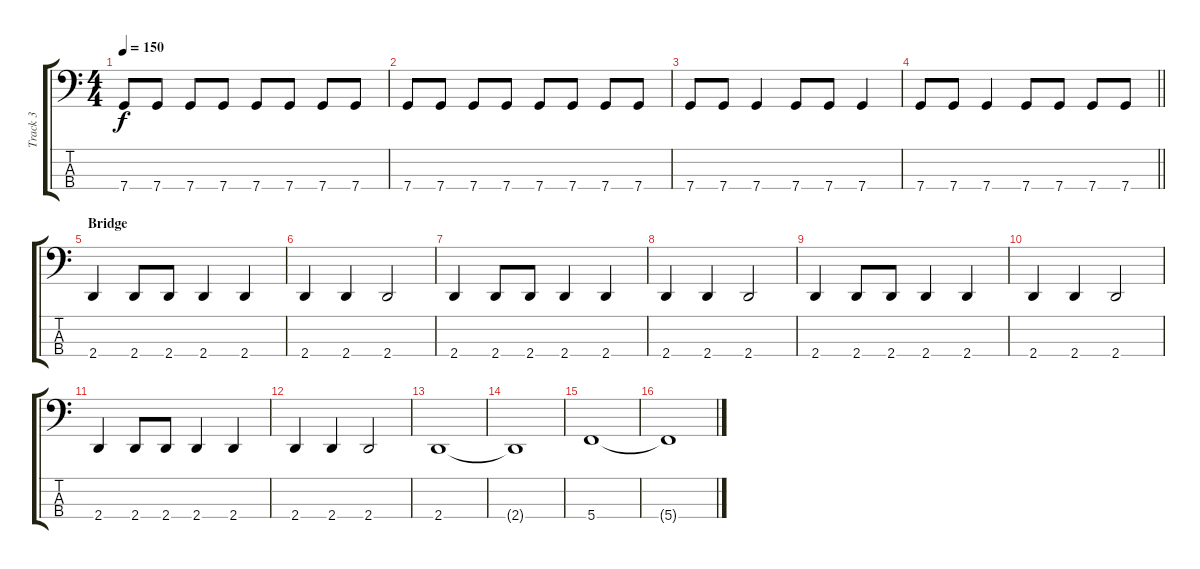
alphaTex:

\track ("Track 3" "Track 3") {instrument electricbassfinger}
\staff {score tabs}
\tuning (F2 C2 G1 C1) {hide}
\ts (4 4)
\tempo 150
\clef f4
\ks c
7.4.8{dy f} 7.4.8 7.4.8 7.4.8 7.4.8 7.4.8 7.4.8 7.4.8 |
7.4.8 7.4.8 7.4.8 7.4.8 7.4.8 7.4.8 7.4.8 7.4.8 |
7.4.8 7.4.8 7.4.4 7.4.8 7.4.8 7.4.4 |
\barLineRight lightlight
7.4.8 7.4.8 7.4.4 7.4.8 7.4.8 7.4.8 7.4.8 |
\section ("" "Bridge")
2.4.4 2.4.8 2.4.8 2.4.4 2.4.4 |
2.4.4 2.4.4 2.4.2 |
2.4.4 2.4.8 2.4.8 2.4.4 2.4.4 |
2.4.4 2.4.4 2.4.2 |
2.4.4 2.4.8 2.4.8 2.4.4 2.4.4 |
2.4.4 2.4.4 2.4.2 |
2.4.4 2.4.8 2.4.8 2.4.4 2.4.4 |
2.4.4 2.4.4 2.4.2 |
2.4.1 |
2.4{t}.1 |
5.4.1 |
5.4{t}.1
